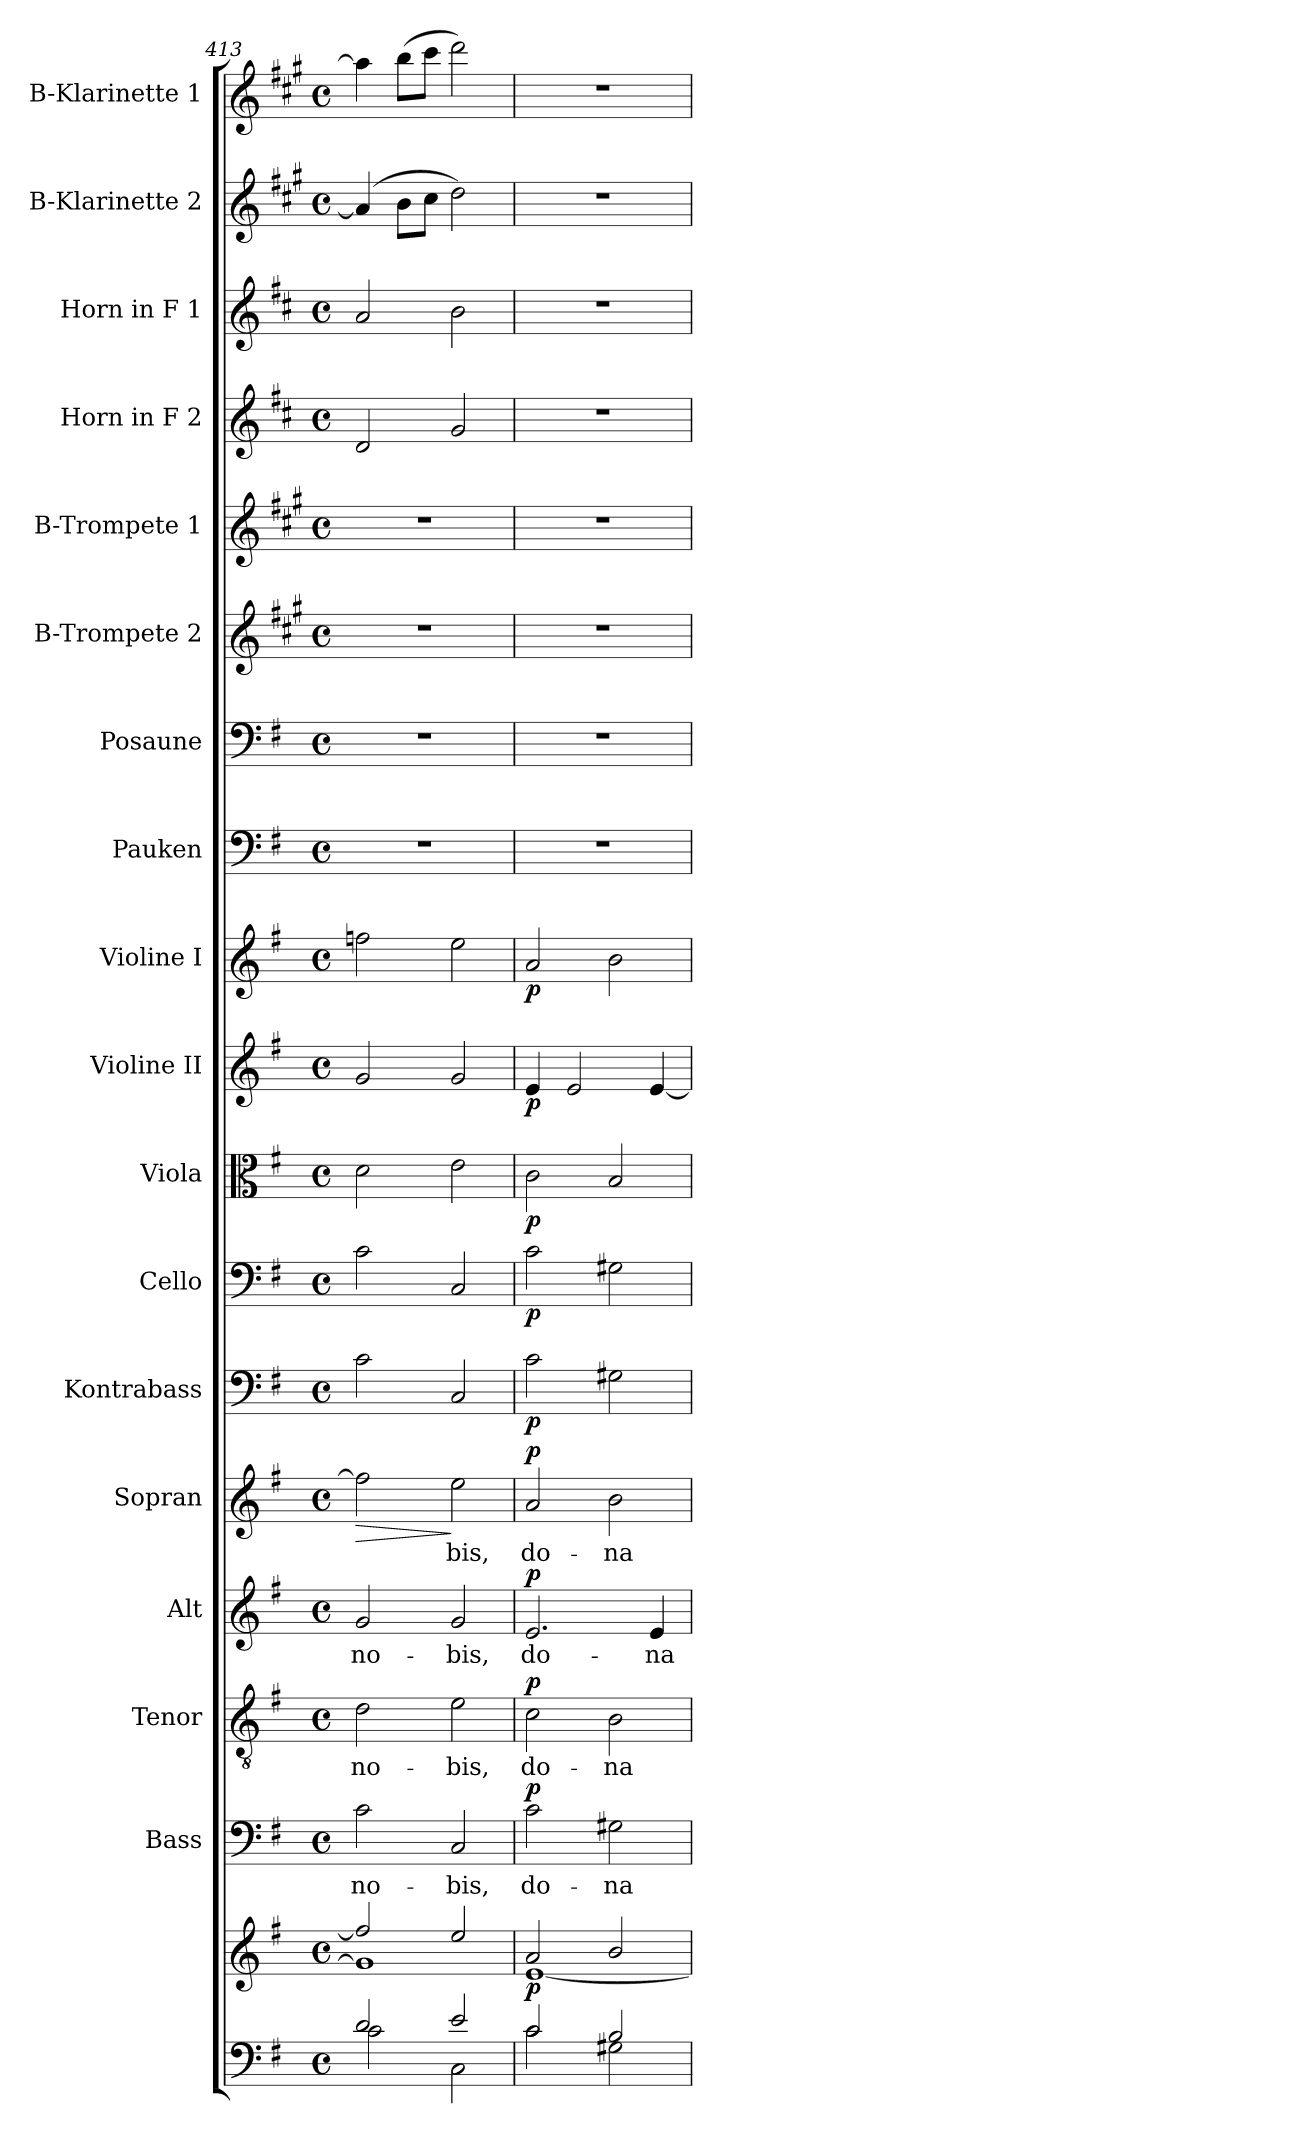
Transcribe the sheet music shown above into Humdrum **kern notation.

**kern	**kern	**dynam	**kern	**text	**dynam	**kern	**text	**dynam	**kern	**text	**dynam	**kern	**text	**dynam	**kern	**dynam	**kern	**dynam	**kern	**dynam	**kern	**dynam	**kern	**dynam	**kern	**kern	**kern	**kern	**kern	**kern	**kern	**kern
*part18	*part18	*part18	*part17	*part17	*part17	*part16	*part16	*part16	*part15	*part15	*part15	*part14	*part14	*part14	*part13	*part13	*part12	*part12	*part11	*part11	*part10	*part10	*part9	*part9	*part8	*part7	*part6	*part5	*part4	*part3	*part2	*part1
*staff19	*staff18	*staff18/19	*staff17	*staff17	*staff17	*staff16	*staff16	*staff16	*staff15	*staff15	*staff15	*staff14	*staff14	*staff14	*staff13	*staff13	*staff12	*staff12	*staff11	*staff11	*staff10	*staff10	*staff9	*staff9	*staff8	*staff7	*staff6	*staff5	*staff4	*staff3	*staff2	*staff1
*	*	*	*I"Bass	*	*	*I"Tenor	*	*	*I"Alt	*	*	*I"Sopran	*	*	*I"Kontrabass	*	*I"Cello	*	*I"Viola	*	*I"Violine II	*	*I"Violine I	*	*I"Pauken	*I"Posaune	*I"B-Trompete 2	*I"B-Trompete 1	*I"Horn in F 2	*I"Horn in F 1	*I"B-Klarinette 2	*I"B-Klarinette 1
*	*	*	*I'B.	*	*	*I'T.	*	*	*I'A.	*	*	*I'S.	*	*	*I'Kb.	*	*	*	*I'Vla.	*	*I'Vl. II	*	*I'Vl. I	*	*I'Pk.	*I'Pos.	*I'B Trp. 2	*I'B Trp. 1	*	*	*I'B Kl. 2	*I'B Kl. 1
*clefF4	*clefG2	*	*clefF4	*	*	*clefGv2	*	*	*clefG2	*	*	*clefG2	*	*	*clefF4	*	*clefF4	*	*clefC3	*	*clefG2	*	*clefG2	*	*clefF4	*clefF4	*clefG2	*clefG2	*clefG2	*clefG2	*clefG2	*clefG2
*	*	*	*	*	*	*	*	*	*	*	*	*	*	*	*ITrd7c12	*	*	*	*	*	*	*	*	*	*	*	*ITrd1c2	*ITrd1c2	*ITrd4c7	*ITrd4c7	*ITrd1c2	*ITrd1c2
*k[f#]	*k[f#]	*	*k[f#]	*	*	*k[f#]	*	*	*k[f#]	*	*	*k[f#]	*	*	*k[f#]	*	*k[f#]	*	*k[f#]	*	*k[f#]	*	*k[f#]	*	*k[f#]	*k[f#]	*k[f#]	*k[f#]	*k[f#]	*k[f#]	*k[f#]	*k[f#]
*G:	*G:	*	*G:	*	*	*G:	*	*	*G:	*	*	*G:	*	*	*G:	*	*G:	*	*G:	*	*G:	*	*G:	*	*G:	*G:	*G:	*G:	*G:	*G:	*G:	*G:
*M4/4	*M4/4	*	*M4/4	*	*	*M4/4	*	*	*M4/4	*	*	*M4/4	*	*	*M4/4	*	*M4/4	*	*M4/4	*	*M4/4	*	*M4/4	*	*M4/4	*M4/4	*M4/4	*M4/4	*M4/4	*M4/4	*M4/4	*M4/4
*met(c)	*met(c)	*	*met(c)	*	*	*met(c)	*	*	*met(c)	*	*	*met(c)	*	*	*met(c)	*	*met(c)	*	*met(c)	*	*met(c)	*	*met(c)	*	*met(c)	*met(c)	*met(c)	*met(c)	*met(c)	*met(c)	*met(c)	*met(c)
=413	=413	=413	=413	=413	=413	=413	=413	=413	=413	=413	=413	=413	=413	=413	=413	=413	=413	=413	=413	=413	=413	=413	=413	=413	=413	=413	=413	=413	=413	=413	=413	=413
*^	*^	*	*	*	*	*	*	*	*	*	*	*	*	*	*	*	*	*	*	*	*	*	*	*	*	*	*	*	*	*	*	*
!	!	!	!	!	!	!LO:LY:b	!	!	!LO:LY:b	!	!	!LO:LY:b	!	!	!	!LO:HP:b	!	!	!	!	!	!	!	!	!	!	!	!	!	!	!	!	!	!
2d/	2c\	2ff/]	1g]	.	2c\	no-	.	2d\	no-	.	2g/	no-	.	2ff\]	.	>	2C\	.	2c\	.	2d\	.	2g/	.	2ffn\	.	1r	1r	1r	1r	2G/	2d/	(4g/]	4gg\]
.	.	.	.	.	.	.	.	.	.	.	.	.	.	.	.	.	.	.	.	.	.	.	.	.	.	.	.	.	.	.	.	.	8a\L	(>8aa\L
.	.	.	.	.	.	.	.	.	.	.	.	.	.	.	.	.	.	.	.	.	.	.	.	.	.	.	.	.	.	.	.	.	8b\J	8bb\J
!	!	!	!	!	!	!LO:LY:b	!	!	!LO:LY:b	!	!	!LO:LY:b	!	!	!LO:LY:b	!	!	!	!	!	!	!	!	!	!	!	!	!	!	!	!	!	!	!
2e/	2C\	2ee/	.	.	2C/	-bis,	.	2e\	-bis,	.	2g/	-bis,	.	2ee\	-bis,	]	2CC/	.	2C/	.	2e\	.	2g/	.	2ee\	.	.	.	.	.	2c/	2e\	2cc\)	2ccc\)
=414	=414	=414	=414	=414	=414	=414	=414	=414	=414	=414	=414	=414	=414	=414	=414	=414	=414	=414	=414	=414	=414	=414	=414	=414	=414	=414	=414	=414	=414	=414	=414	=414	=414	=414
!	!	!	!	!LO:DY:b	!	!LO:LY:b	!LO:DY:a	!	!LO:LY:b	!LO:DY:a	!	!LO:LY:b	!LO:DY:a	!	!LO:LY:b	!LO:DY:a	!	!LO:DY:b	!	!LO:DY:b	!	!LO:DY:b	!	!LO:DY:b	!	!LO:DY:b	!	!	!	!	!	!	!	!
2c/	2c\	2a/	[<1e	p	2c\	do-	p	2c\	do-	p	2.e/	do-	p	2a/	do-	p	2C\	p	2c\	p	2c\	p	4e/	p	2a/	p	1r	1r	1r	1r	1r	1r	1r	1r
.	.	.	.	.	.	.	.	.	.	.	.	.	.	.	.	.	.	.	.	.	.	.	2e/	.	.	.	.	.	.	.	.	.	.	.
!	!	!	!	!	!	!LO:LY:b	!	!	!LO:LY:b	!	!	!	!	!	!LO:LY:b	!	!	!	!	!	!	!	!	!	!	!	!	!	!	!	!	!	!	!
2B/	2G#X\	2b/	.	.	2G#X\	-na	.	2B\	-na	.	.	.	.	2b\	-na	.	2GG#X\	.	2G#X\	.	2B/	.	.	.	2b\	.	.	.	.	.	.	.	.	.
!	!	!	!	!	!	!	!	!	!	!	!	!LO:LY:b	!	!	!	!	!	!	!	!	!	!	!	!	!	!	!	!	!	!	!	!	!	!
.	.	.	.	.	.	.	.	.	.	.	4e/	-na	.	.	.	.	.	.	.	.	.	.	[4e/	.	.	.	.	.	.	.	.	.	.	.
*v	*v	*	*	*	*	*	*	*	*	*	*	*	*	*	*	*	*	*	*	*	*	*	*	*	*	*	*	*	*	*	*	*	*	*
*	*v	*v	*	*	*	*	*	*	*	*	*	*	*	*	*	*	*	*	*	*	*	*	*	*	*	*	*	*	*	*	*	*	*
=	=	=	=	=	=	=	=	=	=	=	=	=	=	=	=	=	=	=	=	=	=	=	=	=	=	=	=	=	=	=	=	=
*-	*-	*-	*-	*-	*-	*-	*-	*-	*-	*-	*-	*-	*-	*-	*-	*-	*-	*-	*-	*-	*-	*-	*-	*-	*-	*-	*-	*-	*-	*-	*-	*-
